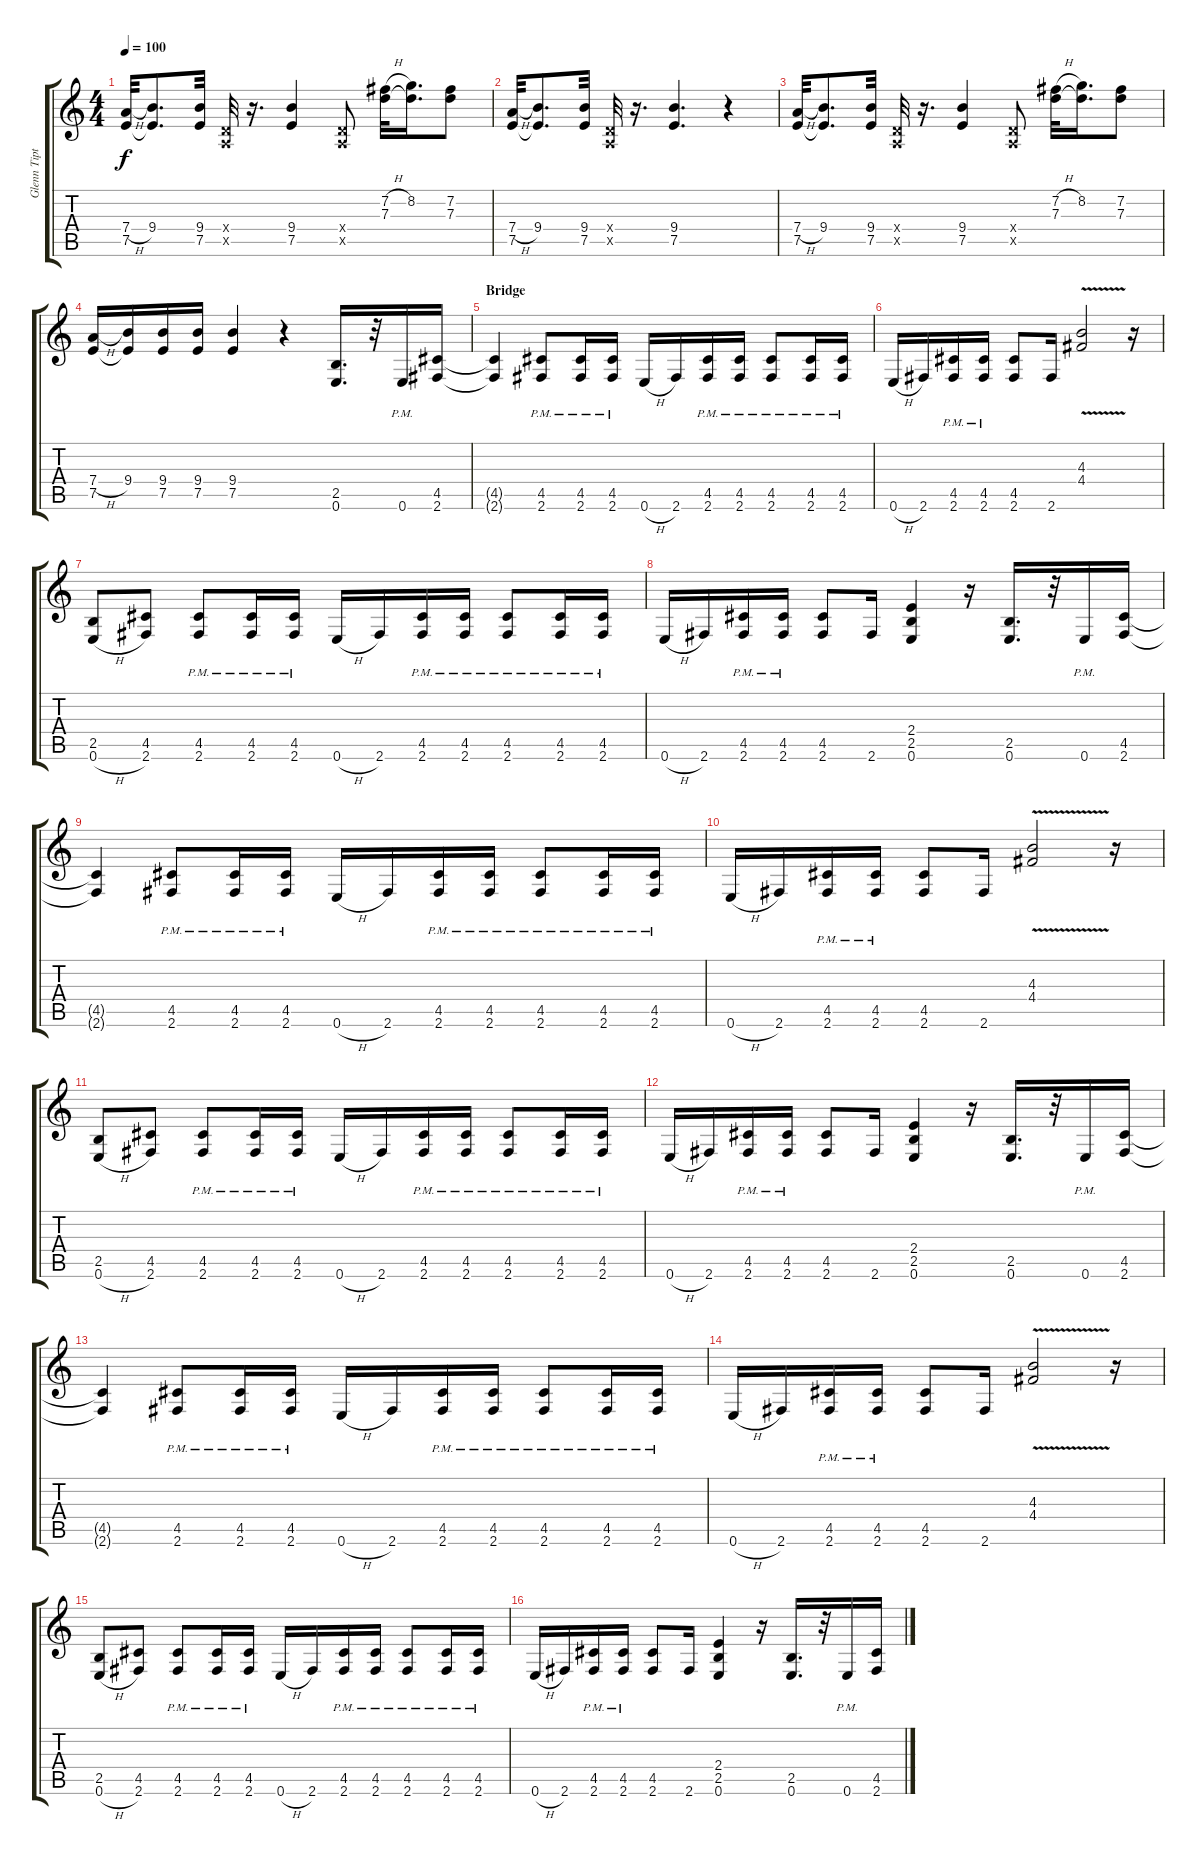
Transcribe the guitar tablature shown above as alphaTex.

\track ("Glenn Tipton" "Glenn Tipt") {instrument distortionguitar}
\staff {score tabs}
\tuning (E4 B3 G3 D3 A2 E2) {hide}
\ts (4 4)
\tempo 100
\clef g2
\ks c
(7.4{h} 7.5).32{dy f} (9.4 7.5{t}).8{d} (9.4 7.5).32 (0.4{x} 0.5{x}).32 r.16{d} (9.4 7.5).4 (0.4{x} 0.5{x}).8 (7.2{h} 7.3).32 (8.2 7.3{t}).16{d} (7.2 7.3).8 |
(7.4{h} 7.5).32 (9.4 7.5{t}).8{d} (9.4 7.5).32 (0.4{x} 0.5{x}).32 r.16{d} (9.4 7.5).4{d} r.4 |
(7.4{h} 7.5).32 (9.4 7.5{t}).8{d} (9.4 7.5).32 (0.4{x} 0.5{x}).32 r.16{d} (9.4 7.5).4 (0.4{x} 0.5{x}).8 (7.2{h} 7.3).32 (8.2 7.3{t}).16{d} (7.2 7.3).8 |
(7.4{h} 7.5).16 (9.4 7.5{t}).16 (9.4 7.5).16 (9.4 7.5).16 (9.4 7.5).4 r.4 (2.5 0.6).16{d} r.32 0.6{pm}.16 (4.5 2.6).16 |
\section ("" "Bridge")
(4.5{t} 2.6{t}).4 (4.5{pm} 2.6{pm}).8 (4.5{pm} 2.6{pm}).16 (4.5{pm} 2.6{pm}).16 0.6{h}.16 2.6.16 (4.5{pm} 2.6{pm}).16 (4.5{pm} 2.6{pm}).16 (4.5{pm} 2.6{pm}).8 (4.5{pm} 2.6{pm}).16 (4.5{pm} 2.6{pm}).16 |
0.6{h}.16 2.6.16 (4.5{pm} 2.6{pm}).16 (4.5{pm} 2.6{pm}).16 (4.5 2.6).8 2.6.16 (4.3{v} 4.4{v}).2 r.16 |
(2.5 0.6{h}).8 (4.5 2.6).8 (4.5{pm} 2.6{pm}).8 (4.5{pm} 2.6{pm}).16 (4.5{pm} 2.6{pm}).16 0.6{h}.16 2.6.16 (4.5{pm} 2.6{pm}).16 (4.5{pm} 2.6{pm}).16 (4.5{pm} 2.6{pm}).8 (4.5{pm} 2.6{pm}).16 (4.5{pm} 2.6{pm}).16 |
0.6{h}.16 2.6.16 (4.5{pm} 2.6{pm}).16 (4.5{pm} 2.6{pm}).16 (4.5 2.6).8 2.6.16 (2.4 2.5 0.6).4 r.16 (2.5 0.6).16{d} r.32 0.6{pm}.16 (4.5 2.6).16 |
(4.5{t} 2.6{t}).4 (4.5{pm} 2.6{pm}).8 (4.5{pm} 2.6{pm}).16 (4.5{pm} 2.6{pm}).16 0.6{h}.16 2.6.16 (4.5{pm} 2.6{pm}).16 (4.5{pm} 2.6{pm}).16 (4.5{pm} 2.6{pm}).8 (4.5{pm} 2.6{pm}).16 (4.5{pm} 2.6{pm}).16 |
0.6{h}.16 2.6.16 (4.5{pm} 2.6{pm}).16 (4.5{pm} 2.6{pm}).16 (4.5 2.6).8 2.6.16 (4.3{v} 4.4{v}).2 r.16 |
(2.5 0.6{h}).8 (4.5 2.6).8 (4.5{pm} 2.6{pm}).8 (4.5{pm} 2.6{pm}).16 (4.5{pm} 2.6{pm}).16 0.6{h}.16 2.6.16 (4.5{pm} 2.6{pm}).16 (4.5{pm} 2.6{pm}).16 (4.5{pm} 2.6{pm}).8 (4.5{pm} 2.6{pm}).16 (4.5{pm} 2.6{pm}).16 |
0.6{h}.16 2.6.16 (4.5{pm} 2.6{pm}).16 (4.5{pm} 2.6{pm}).16 (4.5 2.6).8 2.6.16 (2.4 2.5 0.6).4 r.16 (2.5 0.6).16{d} r.32 0.6{pm}.16 (4.5 2.6).16 |
(4.5{t} 2.6{t}).4 (4.5{pm} 2.6{pm}).8 (4.5{pm} 2.6{pm}).16 (4.5{pm} 2.6{pm}).16 0.6{h}.16 2.6.16 (4.5{pm} 2.6{pm}).16 (4.5{pm} 2.6{pm}).16 (4.5{pm} 2.6{pm}).8 (4.5{pm} 2.6{pm}).16 (4.5{pm} 2.6{pm}).16 |
0.6{h}.16 2.6.16 (4.5{pm} 2.6{pm}).16 (4.5{pm} 2.6{pm}).16 (4.5 2.6).8 2.6.16 (4.3{v} 4.4{v}).2 r.16 |
(2.5 0.6{h}).8 (4.5 2.6).8 (4.5{pm} 2.6{pm}).8 (4.5{pm} 2.6{pm}).16 (4.5{pm} 2.6{pm}).16 0.6{h}.16 2.6.16 (4.5{pm} 2.6{pm}).16 (4.5{pm} 2.6{pm}).16 (4.5{pm} 2.6{pm}).8 (4.5{pm} 2.6{pm}).16 (4.5{pm} 2.6{pm}).16 |
0.6{h}.16 2.6.16 (4.5{pm} 2.6{pm}).16 (4.5{pm} 2.6{pm}).16 (4.5 2.6).8 2.6.16 (2.4 2.5 0.6).4 r.16 (2.5 0.6).16{d} r.32 0.6{pm}.16 (4.5 2.6).16
